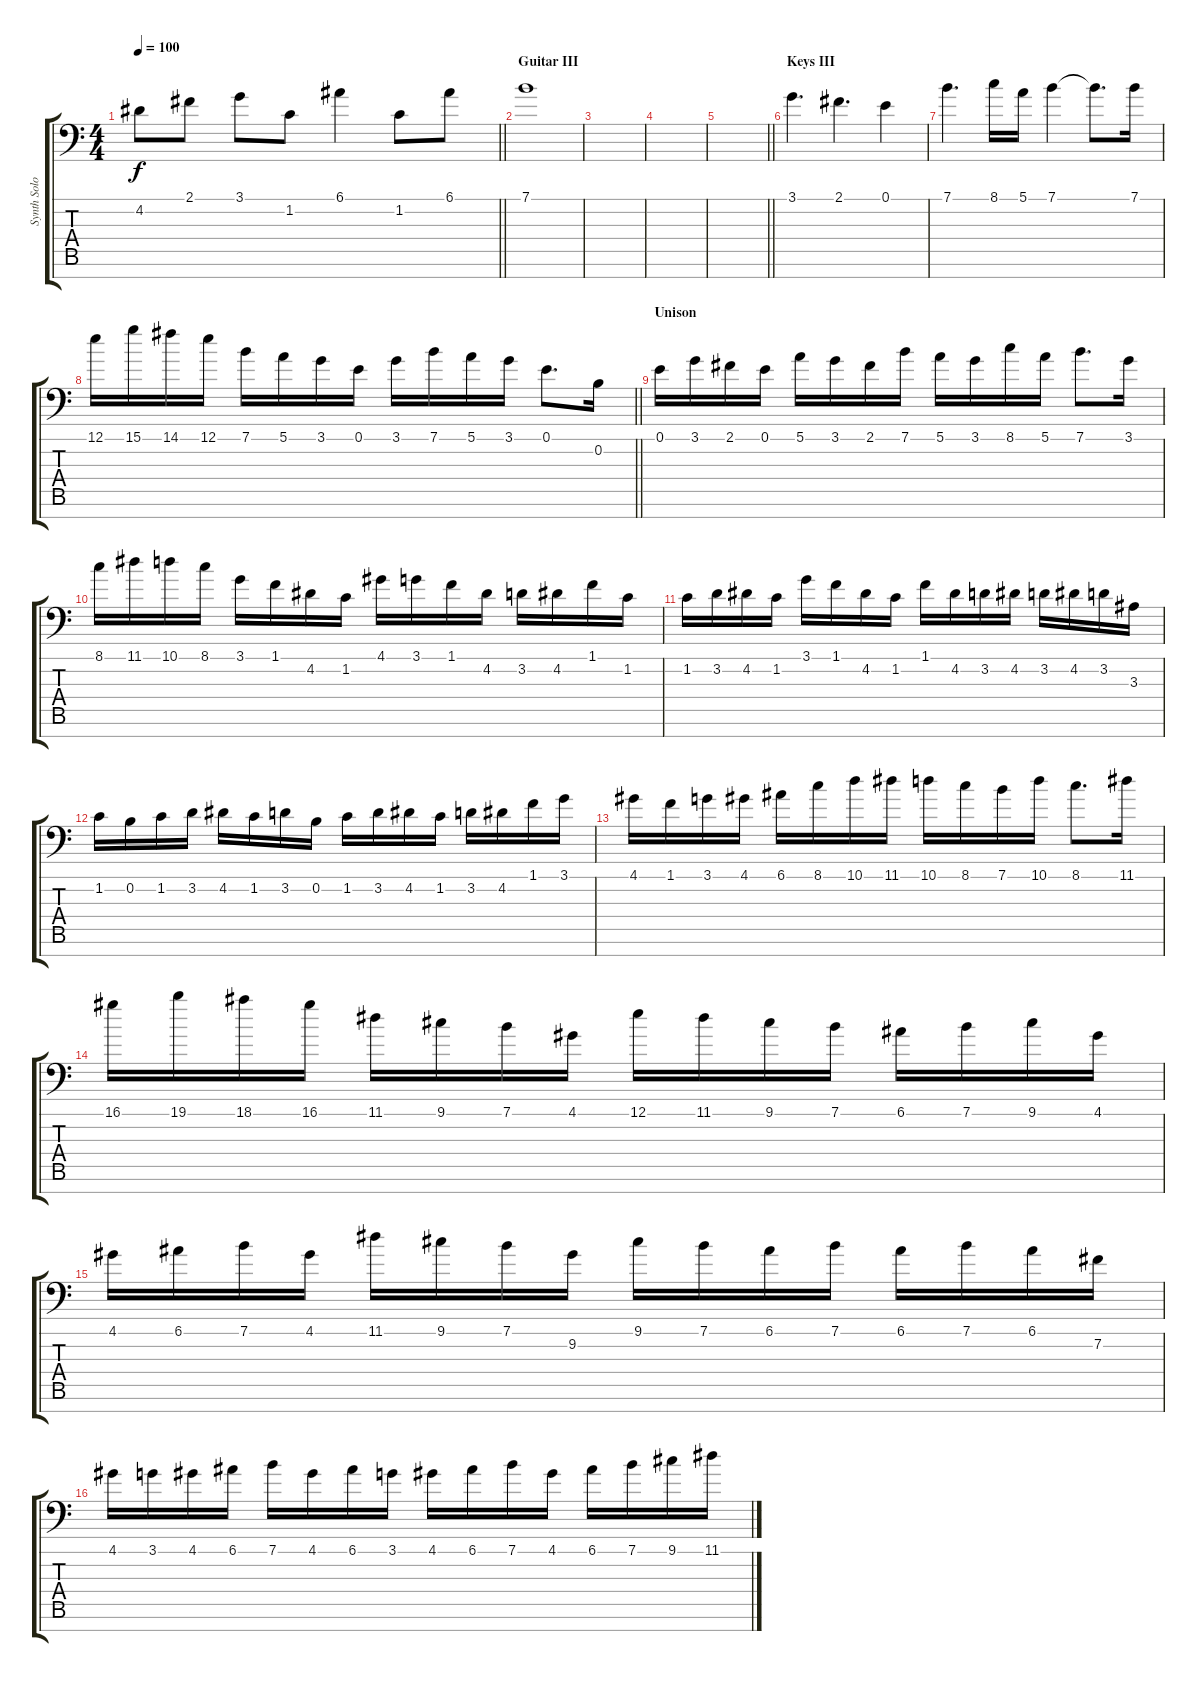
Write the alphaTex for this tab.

\track ("Synth Solo" "Synth Solo") {instrument lead1square}
\staff {score tabs}
\tuning (E4 B3 G3 D3 A2 E2 C-1) {hide}
\ts (4 4)
\tempo 100
\clef f4
\barLineRight lightlight
\ks c
4.2.8{dy f} 2.1.8 3.1.8 1.2.8 6.1.4 1.2.8 6.1.8 |
\section ("" "Guitar III")
7.1.1 |
|
|
\barLineRight lightlight
|
\section ("" "Keys III")
3.1.4{d} 2.1.4{d} 0.1.4 |
7.1.4{d} 8.1.16 5.1.16 7.1.4 7.1{t}.8{d} 7.1.16 |
\barLineRight lightlight
12.1.16 15.1.16 14.1.16 12.1.16 7.1.16 5.1.16 3.1.16 0.1.16 3.1.16 7.1.16 5.1.16 3.1.16 0.1.8{d} 0.2.16 |
\section ("" "Unison")
0.1.16 3.1.16 2.1.16 0.1.16 5.1.16 3.1.16 2.1.16 7.1.16 5.1.16 3.1.16 8.1.16 5.1.16 7.1.8{d} 3.1.16 |
8.1.16 11.1.16 10.1.16 8.1.16 3.1.16 1.1.16 4.2.16 1.2.16 4.1.16 3.1.16 1.1.16 4.2.16 3.2.16 4.2.16 1.1.16 1.2.16 |
1.2.16 3.2.16 4.2.16 1.2.16 3.1.16 1.1.16 4.2.16 1.2.16 1.1.16 4.2.16 3.2.16 4.2.16 3.2.16 4.2.16 3.2.16 3.3.16 |
1.2.16 0.2.16 1.2.16 3.2.16 4.2.16 1.2.16 3.2.16 0.2.16 1.2.16 3.2.16 4.2.16 1.2.16 3.2.16 4.2.16 1.1.16 3.1.16 |
4.1.16 1.1.16 3.1.16 4.1.16 6.1.16 8.1.16 10.1.16 11.1.16 10.1.16 8.1.16 7.1.16 10.1.16 8.1.8{d} 11.1.16 |
16.1.16 19.1.16 18.1.16 16.1.16 11.1.16 9.1.16 7.1.16 4.1.16 12.1.16 11.1.16 9.1.16 7.1.16 6.1.16 7.1.16 9.1.16 4.1.16 |
4.1.16 6.1.16 7.1.16 4.1.16 11.1.16 9.1.16 7.1.16 9.2.16 9.1.16 7.1.16 6.1.16 7.1.16 6.1.16 7.1.16 6.1.16 7.2.16 |
4.1.16 3.1.16 4.1.16 6.1.16 7.1.16 4.1.16 6.1.16 3.1.16 4.1.16 6.1.16 7.1.16 4.1.16 6.1.16 7.1.16 9.1.16 11.1.16
